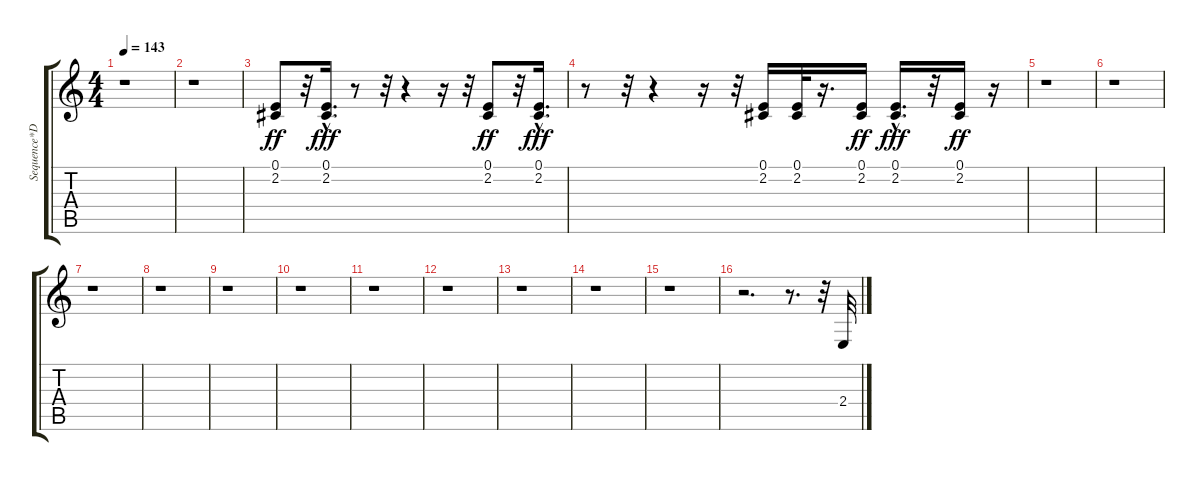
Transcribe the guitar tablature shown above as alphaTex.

\track ("Sequence*Demixed 12" "Sequence*D") {instrument trombone}
\staff {score tabs}
\tuning (E4 B3 G3 D3 A2 E2) {hide}
\ts (4 4)
\tempo 143
\clef g2
\ks c
r.1{dy ff instrument trombone} |
r.1 |
(0.1 2.2).8 r.32 (0.1{hac} 2.2{hac}).16{d dy fff} r.8 r.32 r.4 r.16 r.32 (0.1 2.2).8{dy ff} r.32 (0.1{hac} 2.2{hac}).16{d dy fff} |
r.8 r.32 r.4 r.16 r.32 (0.1 2.2).16 (0.1 2.2).32 r.16{d} (0.1 2.2).16{dy ff} (0.1{hac} 2.2{hac}).16{d dy fff} r.32 (0.1 2.2).16{dy ff} r.16 |
r.1 |
r.1 |
r.1 |
r.1 |
r.1 |
r.1 |
r.1 |
r.1 |
r.1 |
r.1 |
r.1 |
r.2{d} r.8{d} r.32 2.4.32
